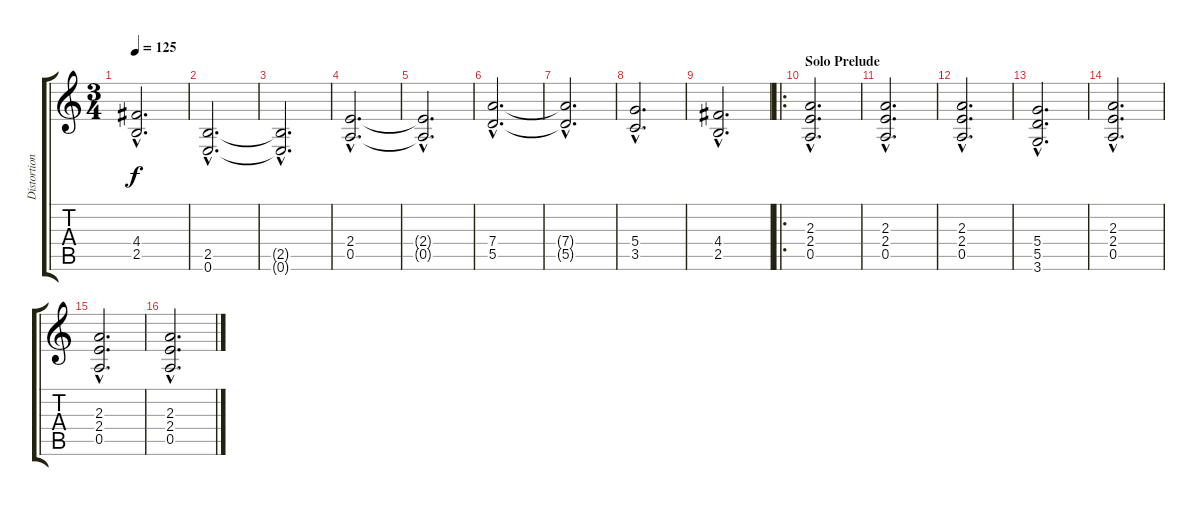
\track ("Distortion" "Distortion") {instrument distortionguitar}
\staff {score tabs}
\tuning (E4 B3 G3 D3 A2 E2) {hide}
\ts (3 4)
\tempo 125
\clef g2
\ks c
(4.4{hac} 2.5{hac}).2{d dy f} |
(2.5{hac} 0.6{hac}).2{d} |
(2.5{hac t} 0.6{hac t}).2{d} |
(2.4{hac} 0.5{hac}).2{d} |
(2.4{hac t} 0.5{hac t}).2{d} |
(7.4{hac} 5.5{hac}).2{d} |
(7.4{hac t} 5.5{hac t}).2{d} |
(5.4{hac} 3.5{hac}).2{d} |
(4.4{hac} 2.5{hac}).2{d} |
\ro
\section ("" "Solo Prelude")
(2.3{hac} 2.4{hac} 0.5{hac}).2{d volume 10} |
(2.3{hac} 2.4{hac} 0.5{hac}).2{d} |
(2.3{hac} 2.4{hac} 0.5{hac}).2{d} |
(5.4{hac} 5.5{hac} 3.6{hac}).2{d} |
(2.3{hac} 2.4{hac} 0.5{hac}).2{d} |
(2.3{hac} 2.4{hac} 0.5{hac}).2{d} |
(2.3{hac} 2.4{hac} 0.5{hac}).2{d}
